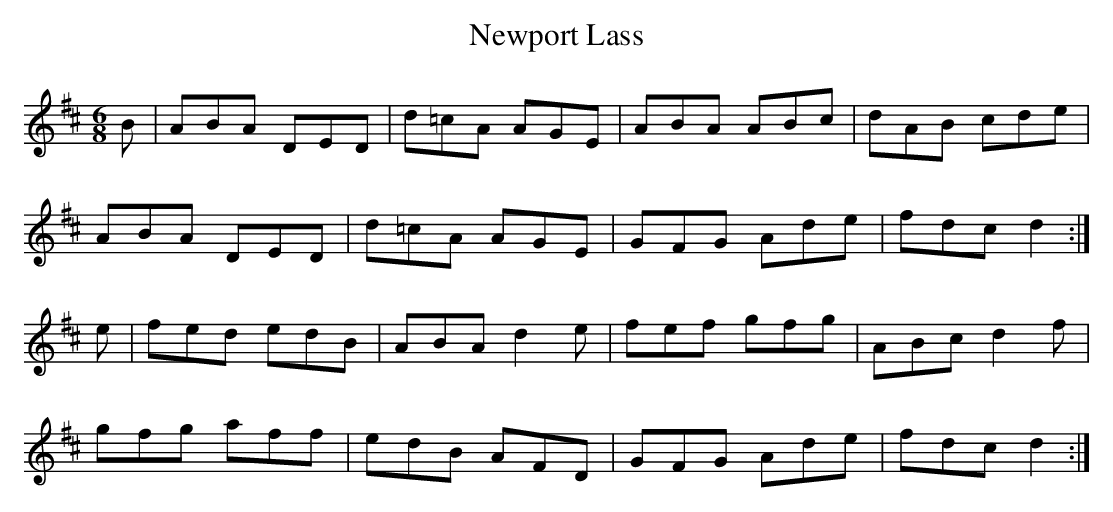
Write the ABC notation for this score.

X:1
T:Newport Lass
M:6/8
L:1/8
K:D Major
B|ABA DED|d=cA AGE|ABA ABc|dAB cde|!
ABA DED|d=cA AGE|GFG Ade|fdc d2:|!
e|fed edB|ABA d2e|fef gfg|ABc d2f|!
gfg aff|edB AFD|GFG Ade|fdc d2:|!
